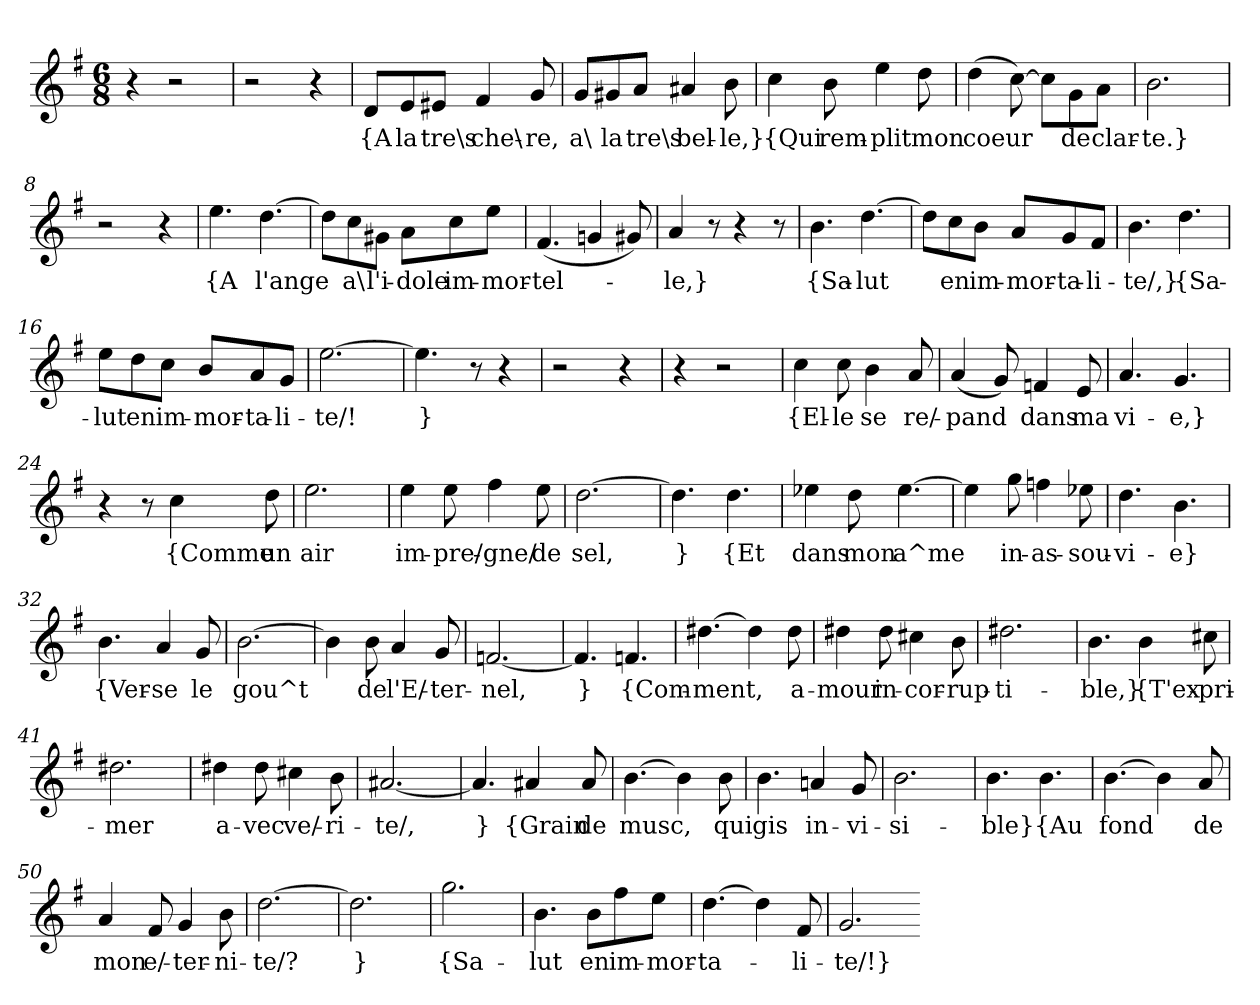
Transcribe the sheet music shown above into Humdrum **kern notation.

**kern	**text
*part1	*part1
*staff1	*staff1
*clefG2	*
*k[f#]	*
*M6/8	*
=1	=1
4r	.
2r	.
=2	=2
2r	.
4r	.
=3	=3
8d/L	{A
8e/	la
8e#X/J	tre\s
4f#	che\-
8g	-re,
=4	=4
8g/L	a\
8g#X/	la
8a/J	tre\s
4a#X	bel-
8b	-le,}
=5	=5
4cc	{Qui
8b	rem-
4ee	-plit
8dd	mon
=6	=6
(4dd	coeur
[8cc)	.
8cc\L]	.
8g\	de
8a\J	clar-
=7	=7
2.b	-te.}
=8	=8
2r	.
4r	.
=9	=9
4.ee	{A
[4.dd	l'ange
=10	=10
8dd\L]	.
8cc\	a\
8g#X\J	l'i-
8a\L	-dole
8cc\	im-
8ee\J	-mor-
=11	=11
(4.f#	-tel-
4gn	.
8g#X)	.
=12	=12
4a	-le,}
8r	.
4r	.
8r	.
=13	=13
4.b	{Sa-
[4.dd	-lut
=14	=14
8dd\L]	.
8cc\	en
8b\J	im-
8a/L	-mor-
8g/	-ta-
8f#/J	-li-
=15	=15
4.b	-te/,}
4.dd	{Sa-
=16	=16
8ee\L	-lut
8dd\	en
8cc\J	im-
8b/L	-mor-
8a/	-ta-
8g/J	-li-
=17	=17
[2.ee	-te/!
=18	=18
4.ee]	}
8r	.
4r	.
=19	=19
2r	.
4r	.
=20	=20
4r	.
2r	.
=21	=21
4cc	{El-
8cc	-le
4b	se
8a	re/-
=22	=22
(4a	-pand
8g)	.
4fn	dans
8e	ma
=23	=23
4.a	vi-
4.g	-e,}
=24	=24
4r	.
8r	.
4cc	{Comme
8dd	un
=25	=25
2.ee	air
=26	=26
4ee	im-
8ee	-pre/-
4ff#	-gne/
8ee	de
=27	=27
[2.dd	sel,
=28	=28
4.dd]	}
4.dd	{Et
=29	=29
4ee-X	dans
8dd	mon
[4.ee-	a^me
=30	=30
4ee-]	.
8gg	in-
4ffn	-as-
8ee-X	-sou-
=31	=31
4.dd	-vi-
4.b	-e}
=32	=32
4.b	{Ver-
4a	-se
8g	le
=33	=33
[2.b	gou^t
=34	=34
4b]	.
8b	de
4a	l'E/-
8g	-ter-
=35	=35
[2.fn	-nel,
=36	=36
4.f]	}
4.fn	{Com-
=37	=37
[4.dd#X	-ment,
4dd#]	.
8dd#	a-
=38	=38
4dd#X	-mour
8dd#	in-
4cc#X	-cor-
8b	-rup-
=39	=39
2.dd#X	-ti-
=40	=40
4.b	-ble,}
4b	{T'ex-
8cc#X	-pri-
=41	=41
2.dd#X	-mer
=42	=42
4dd#X	a-
8dd#	-vec
4cc#X	ve/-
8b	-ri-
=43	=43
[2.a#X	-te/,
=44	=44
4.a#]	}
4a#X	{Grain
8a#	de
=45	=45
[4.b	musc,
4b]	.
8b	qui
=46	=46
4.b	gis
4an	in-
8g	-vi-
=47	=47
2.b	-si-
=48	=48
4.b	-ble}
4.b	{Au
=49	=49
[4.b	fond
4b]	.
8a	de
=50	=50
4a	mon
8f#	e/-
4g	-ter-
8b	-ni-
=51	=51
[2.dd	-te/?
=52	=52
2.dd]	}
=70	=70
2.gg	{Sa-
=71	=71
4.b	-lut
8b\L	en
8ff#\	im-
8ee\J	-mor-
=72	=72
[4.dd	-ta-
4dd]	.
8f#	-li-
=73	=73
2.g	-te/!}
=-	=-
*-	*-
